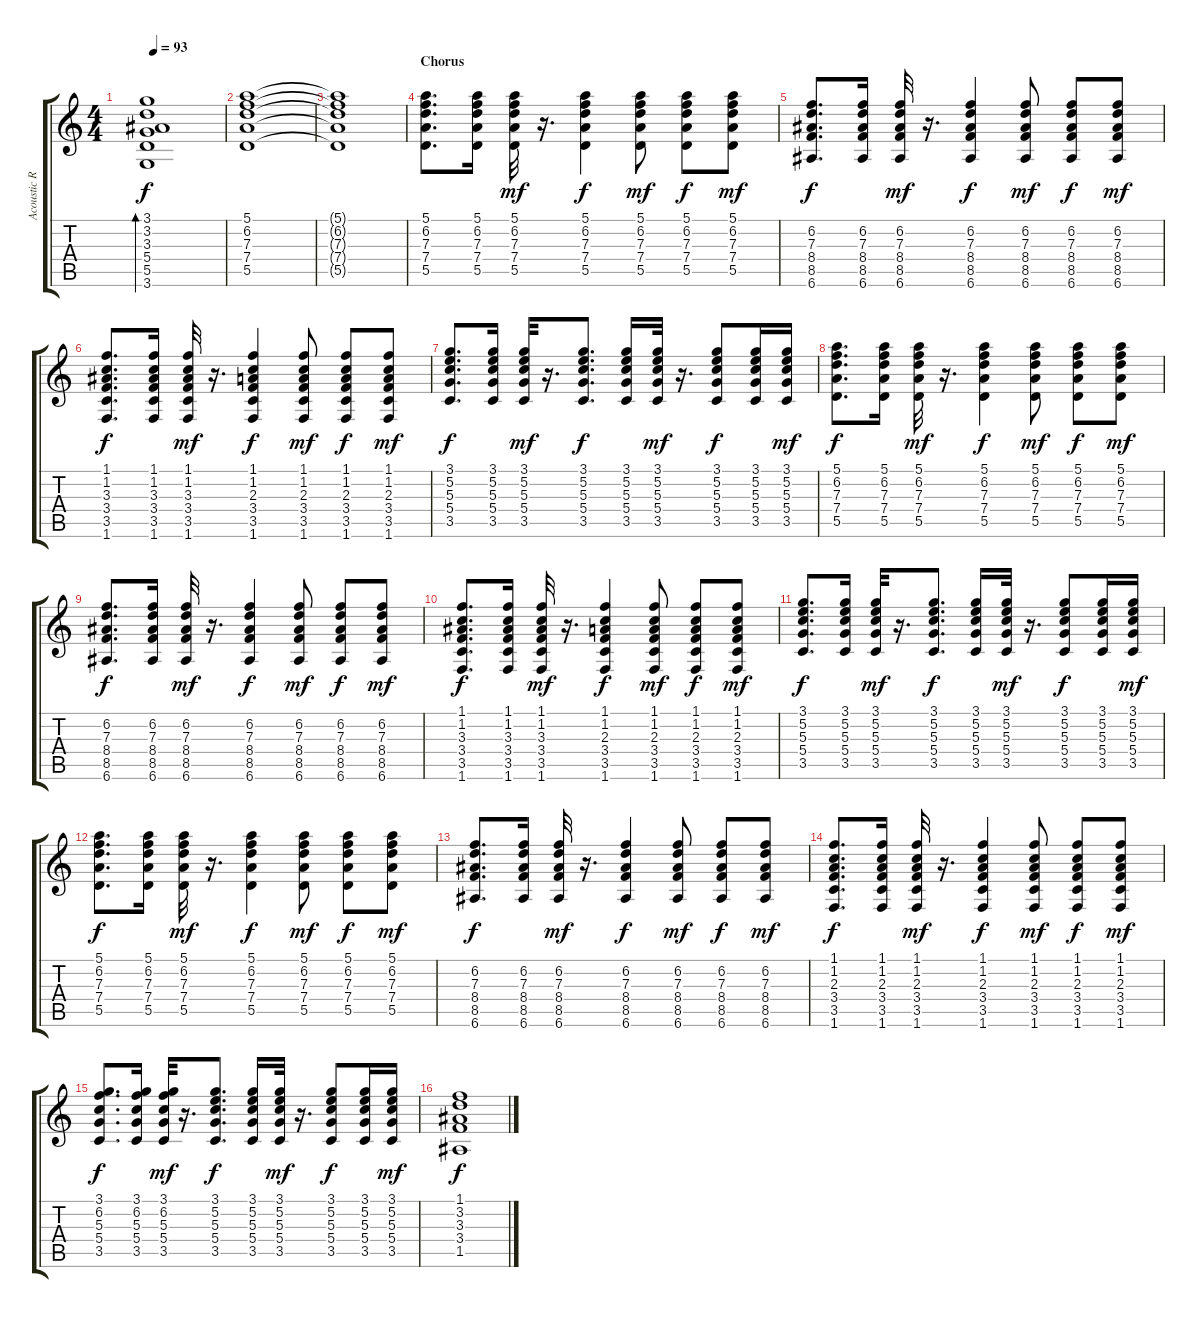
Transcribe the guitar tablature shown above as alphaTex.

\track ("Acoustic Rhythm" "Acoustic R") {instrument acousticguitarsteel}
\staff {score tabs}
\tuning (E4 B3 G3 D3 A2 E2) {hide}
\ts (4 4)
\tempo 93
\clef g2
\ks c
(3.1 3.2 3.3 5.4 5.5 3.6).1{bd 120 dy f} |
(5.1 6.2 7.3 7.4 5.5).1 |
(5.1{t} 6.2{t} 7.3{t} 7.4{t} 5.5{t}).1 |
\section ("" "Chorus")
(5.1 6.2 7.3 7.4 5.5).8{d} (5.1 6.2 7.3 7.4 5.5).16 (5.1 6.2 7.3 7.4 5.5).32{dy mf} r.16{d} (5.1 6.2 7.3 7.4 5.5).4{dy f} (5.1 6.2 7.3 7.4 5.5).8{dy mf} (5.1 6.2 7.3 7.4 5.5).8{dy f} (5.1 6.2 7.3 7.4 5.5).8{dy mf} |
(6.2 7.3 8.4 8.5 6.6).8{d dy f} (6.2 7.3 8.4 8.5 6.6).16 (6.2 7.3 8.4 8.5 6.6).32{dy mf} r.16{d} (6.2 7.3 8.4 8.5 6.6).4{dy f} (6.2 7.3 8.4 8.5 6.6).8{dy mf} (6.2 7.3 8.4 8.5 6.6).8{dy f} (6.2 7.3 8.4 8.5 6.6).8{dy mf} |
(1.1 1.2 3.3 3.4 3.5 1.6).8{d dy f} (1.1 1.2 3.3 3.4 3.5 1.6).16 (1.1 1.2 3.3 3.4 3.5 1.6).32{dy mf} r.16{d} (1.1 1.2 2.3 3.4 3.5 1.6).4{dy f} (1.1 1.2 2.3 3.4 3.5 1.6).8{dy mf} (1.1 1.2 2.3 3.4 3.5 1.6).8{dy f} (1.1 1.2 2.3 3.4 3.5 1.6).8{dy mf} |
(3.1 5.2 5.3 5.4 3.5).8{d dy f} (3.1 5.2 5.3 5.4 3.5).16 (3.1 5.2 5.3 5.4 3.5).32{dy mf} r.16{d} (3.1 5.2 5.3 5.4 3.5).8{d dy f} (3.1 5.2 5.3 5.4 3.5).16 (3.1 5.2 5.3 5.4 3.5).32{dy mf} r.16{d} (3.1 5.2 5.3 5.4 3.5).8{dy f} (3.1 5.2 5.3 5.4 3.5).16 (3.1 5.2 5.3 5.4 3.5).16{dy mf} |
(5.1 6.2 7.3 7.4 5.5).8{d dy f} (5.1 6.2 7.3 7.4 5.5).16 (5.1 6.2 7.3 7.4 5.5).32{dy mf} r.16{d} (5.1 6.2 7.3 7.4 5.5).4{dy f} (5.1 6.2 7.3 7.4 5.5).8{dy mf} (5.1 6.2 7.3 7.4 5.5).8{dy f} (5.1 6.2 7.3 7.4 5.5).8{dy mf} |
(6.2 7.3 8.4 8.5 6.6).8{d dy f} (6.2 7.3 8.4 8.5 6.6).16 (6.2 7.3 8.4 8.5 6.6).32{dy mf} r.16{d} (6.2 7.3 8.4 8.5 6.6).4{dy f} (6.2 7.3 8.4 8.5 6.6).8{dy mf} (6.2 7.3 8.4 8.5 6.6).8{dy f} (6.2 7.3 8.4 8.5 6.6).8{dy mf} |
(1.1 1.2 3.3 3.4 3.5 1.6).8{d dy f} (1.1 1.2 3.3 3.4 3.5 1.6).16 (1.1 1.2 3.3 3.4 3.5 1.6).32{dy mf} r.16{d} (1.1 1.2 2.3 3.4 3.5 1.6).4{dy f} (1.1 1.2 2.3 3.4 3.5 1.6).8{dy mf} (1.1 1.2 2.3 3.4 3.5 1.6).8{dy f} (1.1 1.2 2.3 3.4 3.5 1.6).8{dy mf} |
(3.1 5.2 5.3 5.4 3.5).8{d dy f} (3.1 5.2 5.3 5.4 3.5).16 (3.1 5.2 5.3 5.4 3.5).32{dy mf} r.16{d} (3.1 5.2 5.3 5.4 3.5).8{d dy f} (3.1 5.2 5.3 5.4 3.5).16 (3.1 5.2 5.3 5.4 3.5).32{dy mf} r.16{d} (3.1 5.2 5.3 5.4 3.5).8{dy f} (3.1 5.2 5.3 5.4 3.5).16 (3.1 5.2 5.3 5.4 3.5).16{dy mf} |
(5.1 6.2 7.3 7.4 5.5).8{d dy f} (5.1 6.2 7.3 7.4 5.5).16 (5.1 6.2 7.3 7.4 5.5).32{dy mf} r.16{d} (5.1 6.2 7.3 7.4 5.5).4{dy f} (5.1 6.2 7.3 7.4 5.5).8{dy mf} (5.1 6.2 7.3 7.4 5.5).8{dy f} (5.1 6.2 7.3 7.4 5.5).8{dy mf} |
(6.2 7.3 8.4 8.5 6.6).8{d dy f} (6.2 7.3 8.4 8.5 6.6).16 (6.2 7.3 8.4 8.5 6.6).32{dy mf} r.16{d} (6.2 7.3 8.4 8.5 6.6).4{dy f} (6.2 7.3 8.4 8.5 6.6).8{dy mf} (6.2 7.3 8.4 8.5 6.6).8{dy f} (6.2 7.3 8.4 8.5 6.6).8{dy mf} |
(1.1 1.2 2.3 3.4 3.5 1.6).8{d dy f} (1.1 1.2 2.3 3.4 3.5 1.6).16 (1.1 1.2 2.3 3.4 3.5 1.6).32{dy mf} r.16{d} (1.1 1.2 2.3 3.4 3.5 1.6).4{dy f} (1.1 1.2 2.3 3.4 3.5 1.6).8{dy mf} (1.1 1.2 2.3 3.4 3.5 1.6).8{dy f} (1.1 1.2 2.3 3.4 3.5 1.6).8{dy mf} |
(3.1 6.2 5.3 5.4 3.5).8{d dy f} (3.1 6.2 5.3 5.4 3.5).16 (3.1 6.2 5.3 5.4 3.5).32{dy mf} r.16{d} (3.1 5.2 5.3 5.4 3.5).8{d dy f} (3.1 5.2 5.3 5.4 3.5).16 (3.1 5.2 5.3 5.4 3.5).32{dy mf} r.16{d} (3.1 5.2 5.3 5.4 3.5).8{dy f} (3.1 5.2 5.3 5.4 3.5).16 (3.1 5.2 5.3 5.4 3.5).16{dy mf} |
(1.1 3.2 3.3 3.4 1.5).1{dy f}
